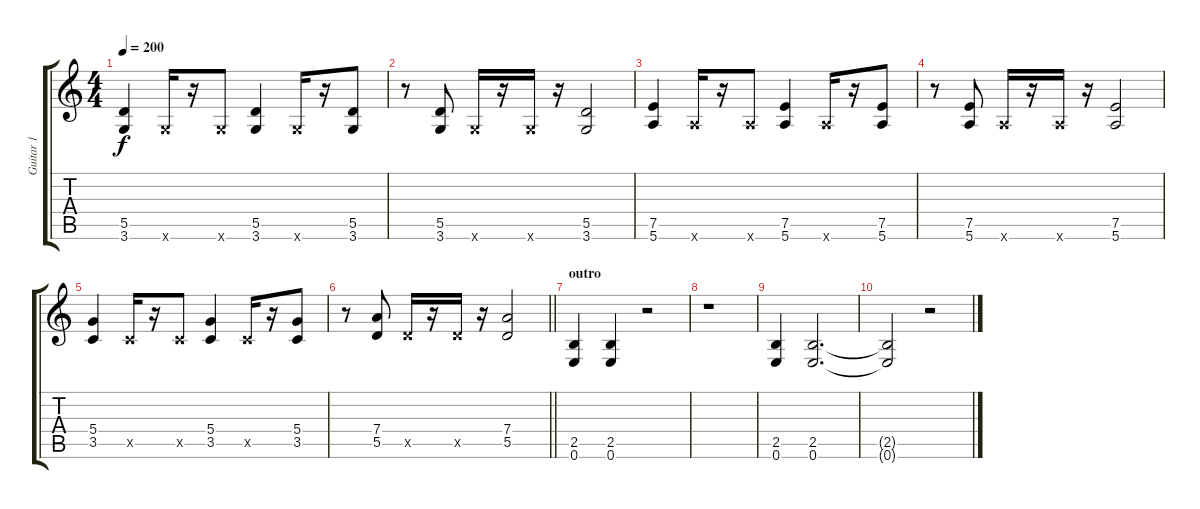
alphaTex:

\track ("Guitar 1" "Guitar 1") {instrument distortionguitar}
\staff {score tabs}
\tuning (E4 B3 G3 D3 A2 E2) {hide}
\ts (4 4)
\tempo 200
\clef g2
\ks c
(5.5 3.6).4{dy f} 3.6{x}.16 r.16 3.6{x}.8 (5.5 3.6).4 3.6{x}.16 r.16 (5.5 3.6).8 |
r.8 (5.5 3.6).8 3.6{x}.16 r.16 3.6{x}.16 r.16 (5.5 3.6).2 |
(7.5 5.6).4 5.6{x}.16 r.16 5.6{x}.8 (7.5 5.6).4 5.6{x}.16 r.16 (7.5 5.6).8 |
r.8 (7.5 5.6).8 5.6{x}.16 r.16 5.6{x}.16 r.16 (7.5 5.6).2 |
(5.4 3.5).4 3.5{x}.16 r.16 3.5{x}.8 (5.4 3.5).4 3.5{x}.16 r.16 (5.4 3.5).8 |
\barLineRight lightlight
r.8 (7.4 5.5).8 5.5{x}.16 r.16 5.5{x}.16 r.16 (7.4 5.5).2 |
\section ("" "outro")
(2.5 0.6).4 (2.5 0.6).4 r.2 |
r.1 |
(2.5 0.6).4 (2.5 0.6).2{d} |
(2.5{t} 0.6{t}).2 r.2
